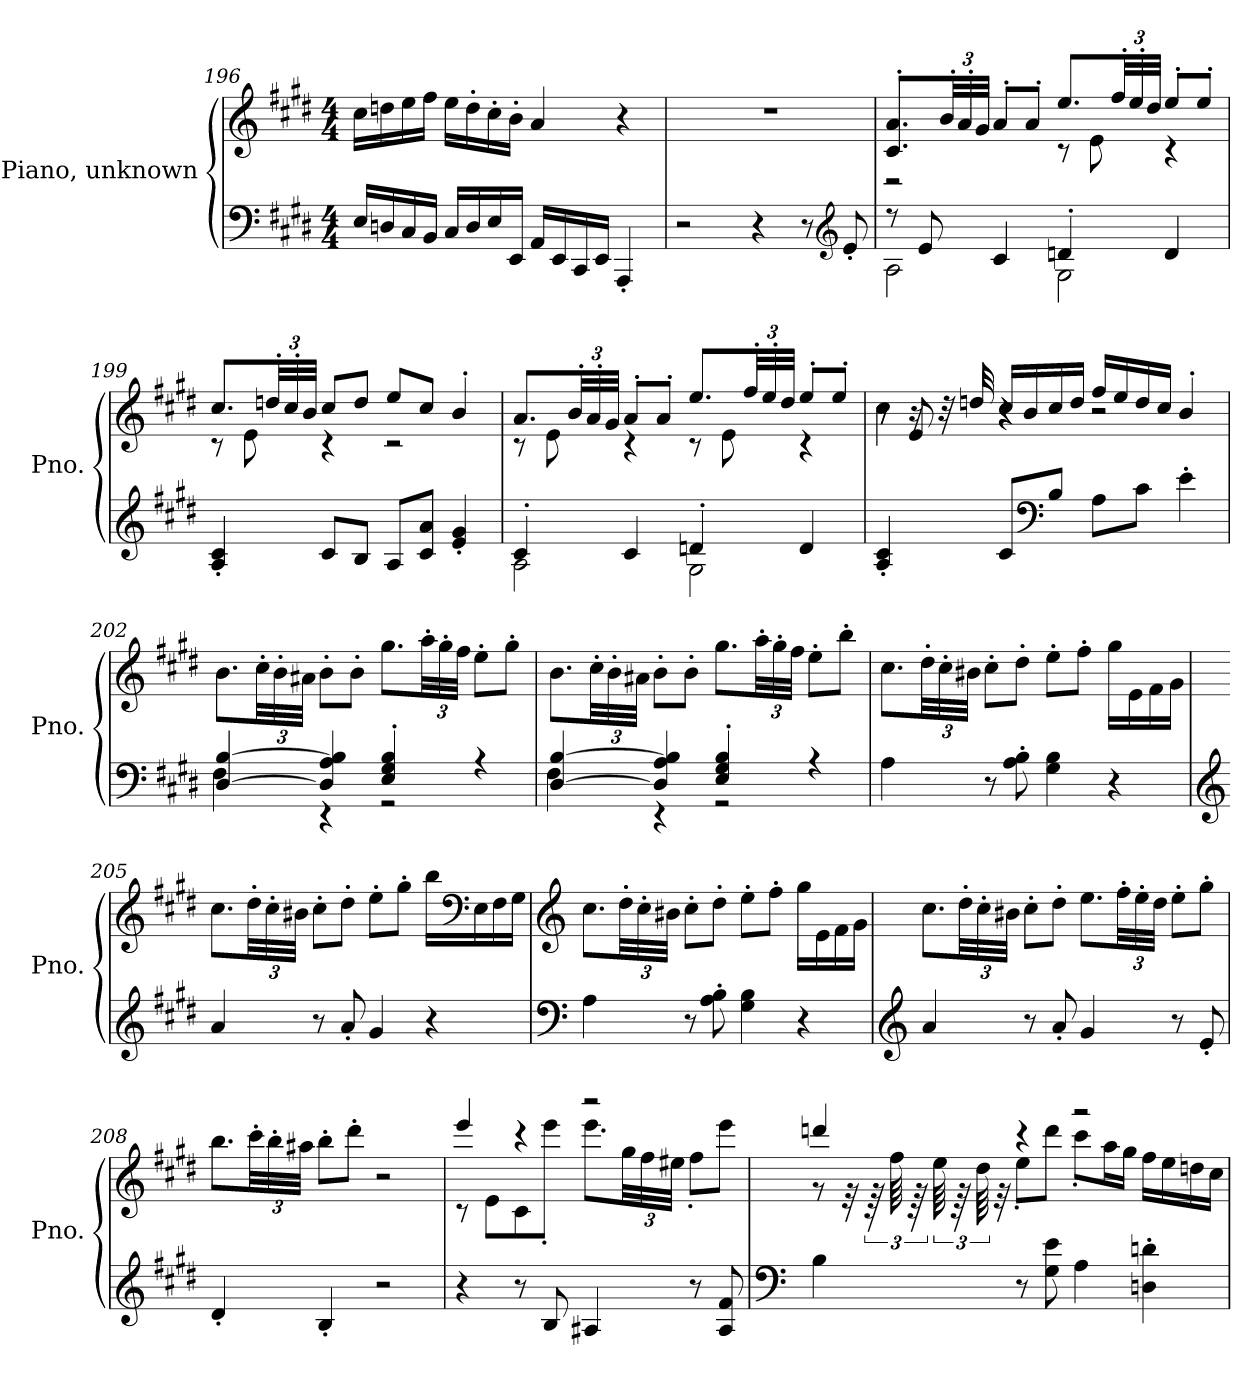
**kern	**kern
*part1	*part1
*staff2	*staff1
*I"Piano, unknown	*
*I'Pno.	*
*clefF4	*clefG2
*k[f#c#g#d#]	*k[f#c#g#d#]
*M4/4	*M4/4
=196	=196
16E/LL	16cc#\LL
16Dn/	16ddn\
16C#/	16ee\
16BB/JJ	16ff#\JJ
16C#/LL	16ee\LL
16D/	16dd'\
16E/	16cc#'\
16EE/JJ	16b'\JJ
16AA/LL	4a/
16EE/	.
16CC#/	.
16EE/JJ	.
4AAA'/	4r
=197	=197
2r	1r
4r	.
8r	.
*clefG2	*
8e'/	.
!!LO:LB:g=z
=198	=198
*^	*^
8r	2A\	8.c#/' 8.a/'L	2r
8e/	.	.	.
*	*	*Xbrackettup	*
.	.	48b'/LL	.
.	.	48a'/	.
.	.	48g#/JJJ	.
4c#/	.	8a'/L	.
.	.	8a'/J	.
4dn'/	2G#\	8.ee/L	8r
.	.	.	8e\
.	.	48ff#'/LL	.
.	.	48ee'/	.
.	.	48dd#/JJJ	.
4d/	.	8ee'/L	4r
.	.	8ee'/J	.
*v	*v	*	*
=199	=199	=199
4A/' 4c#/'	8.cc#/L	8r
.	.	8e\
.	48ddn'/LL	.
.	48cc#'/	.
.	48b/JJJ	.
8c#/L	8cc#/L	4r
8B/J	8dd/J	.
8A/L	8ee/L	2r
8c#/ 8a/J	8cc#/J	.
4e/' 4g#/'	4b'/	.
=200	=200	=200
*^	*	*
4c#'/	2A\	8.a/L	8r
.	.	.	8e\
.	.	48b'/LL	.
.	.	48a'/	.
.	.	48g#/JJJ	.
4c#/	.	8a'/L	4r
.	.	8a'/J	.
4dn'/	2G#\	8.ee/L	8r
.	.	.	8e\
.	.	48ff#'/LL	.
.	.	48ee'/	.
.	.	48dd#/JJJ	.
4d/	.	8ee'/L	4r
.	.	8ee'/J	.
*v	*v	*	*
!!LO:LB:g=z
=201	=201	=201
*	*	*^
4A/' 4c#/'	8r	4cc#\	8r
.	16r	.	8e/
.	32r	.	.
.	32ddn/	.	.
8c#/L	16cc#/LL	4r	4r
.	16b/	.	.
*clefF4	*	*	*
8B/J	16cc#/	.	.
.	16dd/JJ	.	.
8A\L	16ff#/LL	2r	2r
.	16ee/	.	.
8c#\J	16dd/	.	.
.	16cc#/JJ	.	.
4e'\	4b'/	.	.
*	*v	*v	*v
=202	=202
*^	*
[4D#/ [4B/	4F#\	8.b\L
.	.	48cc#'\LL
.	.	48b'\
.	.	48a#X\JJJ
4D#/] 4A/ 4B/]	4r	8b'\L
.	.	8b'\J
4E/' 4G#/' 4B/'	2r	8.gg#\L
.	.	48aa'\LL
.	.	48gg#'\
.	.	48ff#\JJJ
4r	.	8ee'\L
.	.	8gg#'\J
=203	=203	=203
[4D#/ [4B/	4F#\	8.b\L
.	.	48cc#'\LL
.	.	48b'\
.	.	48a#X\JJJ
4D#/] 4A/ 4B/]	4r	8b'\L
.	.	8b'\J
4E/' 4G#/' 4B/'	2r	8.gg#\L
.	.	48aa'\LL
.	.	48gg#'\
.	.	48ff#\JJJ
4r	.	8ee'\L
.	.	8bb'\J
*v	*v	*
!!LO:PB:g=z
=204	=204
4A\	8.cc#\L
.	48dd#'\LL
.	48cc#'\
.	48b#X\JJJ
8r	8cc#'\L
8A\' 8B\'	8dd#'\J
4G#\ 4B\	8ee'\L
.	8ff#'\J
4r	16gg#\LL
.	16e\
.	16f#\
.	16g#\JJ
=205	=205
*clefG2	*
4a/	8.cc#\L
.	48dd#'\LL
.	48cc#'\
.	48b#X\JJJ
8r	8cc#'\L
8a'/	8dd#'\J
4g#/	8ee'\L
.	8gg#'\J
4r	16bb\LL
*	*clefF4
.	16E\
.	16F#\
.	16G#\JJ
!!LO:LB:g=z
=206	=206
*clefF4	*clefG2
4A\	8.cc#\L
.	48dd#'\LL
.	48cc#'\
.	48b#X\JJJ
8r	8cc#'\L
8A\' 8B\'	8dd#'\J
4G#\ 4B\	8ee'\L
.	8ff#'\J
4r	16gg#\LL
.	16e\
.	16f#\
.	16g#\JJ
=207	=207
*clefG2	*
4a/	8.cc#\L
.	48dd#'\LL
.	48cc#'\
.	48b#X\JJJ
8r	8cc#'\L
8a'/	8dd#'\J
4g#/	8.ee\L
.	48ff#'\LL
.	48ee'\
.	48dd#\JJJ
8r	8ee'\L
8e'/	8gg#'\J
=208	=208
4d#'/	8.bb\L
.	48ccc#'\LL
.	48bb'\
.	48aa#X\JJJ
4B'/	8bb'\L
.	8ddd#'\J
2r	2r
!!LO:LB:g=z
=209	=209
*	*^
4r	4eee/	8r
.	.	8e\L
8r	4r	8c#\
8B/	.	8eee'\J
4A#X/	2r	8.eee\L
.	.	48gg#\LL
.	.	48ff#\
.	.	48ee#X\JJJ
8r	.	8ff#'\L
8A#/ 8f#/	.	8eee\J
=210	=210	=210
*clefF4	*	*
4B\	4dddn/	8r
.	.	32r
*	*	*brackettup
.	.	96r
.	.	96ff#\
.	.	96r
.	.	96ee\
.	.	96r
.	.	96dd#\
.	.	32r
8r	4r	8ee'\L
8G#\ 8e\	.	8ddd\J
4A\	2r	8ccc#'\L
.	.	16aa\L
.	.	16gg#\JJ
4Dn\' 4dn\'	.	16ff#\LL
.	.	16ee\
.	.	16ddn\
.	.	16cc#\JJ
*	*v	*v
=	=
*-	*-
